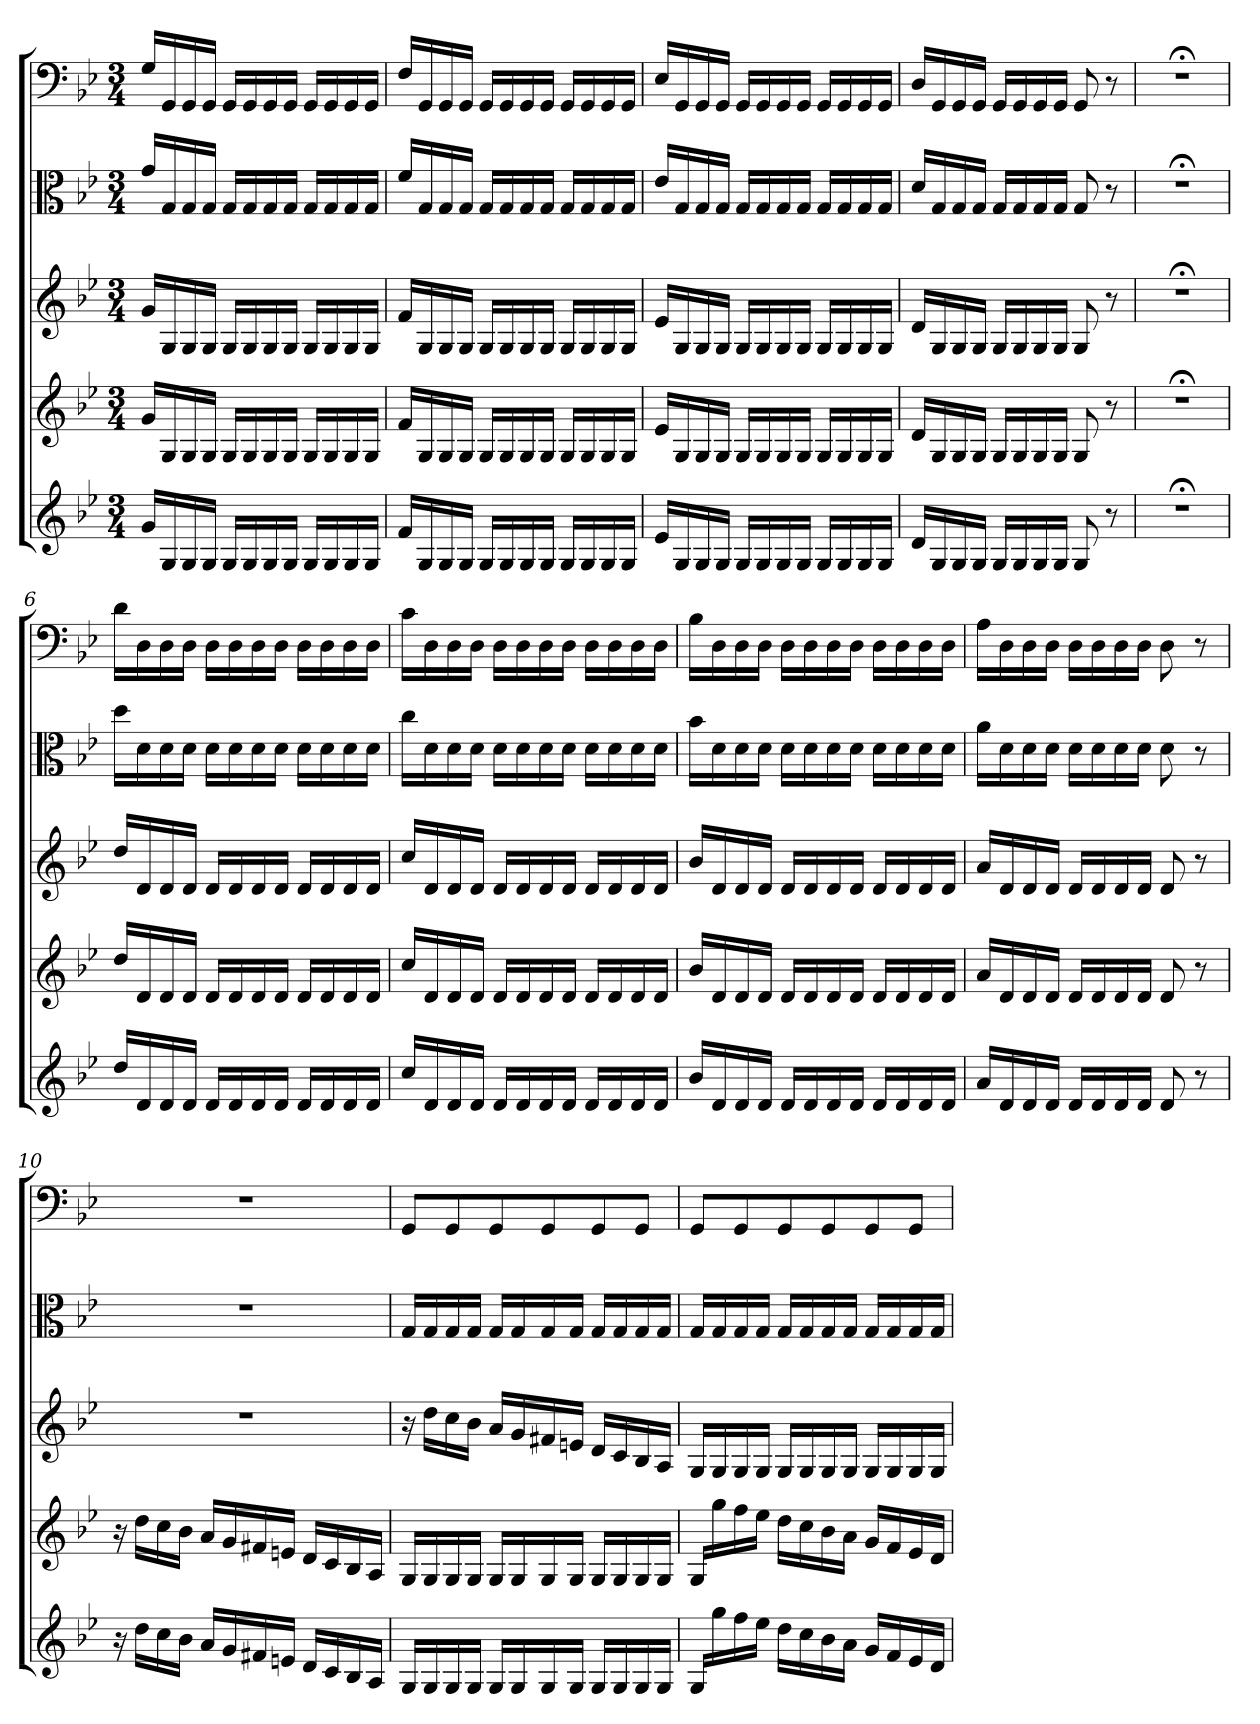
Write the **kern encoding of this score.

**kern	**kern	**kern	**kern	**kern
*part5	*part4	*part3	*part2	*part1
*staff5	*staff4	*staff3	*staff2	*staff1
*clefG2	*clefG2	*clefG2	*clefC3	*clefF4
*k[b-e-]	*k[b-e-]	*k[b-e-]	*k[b-e-]	*k[b-e-]
*g:	*g:	*g:	*g:	*g:
*M3/4	*M3/4	*M3/4	*M3/4	*M3/4
=1	=1	=1	=1	=1
16g/LL	16g/LL	16g/LL	16g/LL	16G/LL
16G/	16G/	16G/	16G/	16GG/
16G/	16G/	16G/	16G/	16GG/
16G/JJ	16G/JJ	16G/JJ	16G/JJ	16GG/JJ
16G/LL	16G/LL	16G/LL	16G/LL	16GG/LL
16G/	16G/	16G/	16G/	16GG/
16G/	16G/	16G/	16G/	16GG/
16G/JJ	16G/JJ	16G/JJ	16G/JJ	16GG/JJ
16G/LL	16G/LL	16G/LL	16G/LL	16GG/LL
16G/	16G/	16G/	16G/	16GG/
16G/	16G/	16G/	16G/	16GG/
16G/JJ	16G/JJ	16G/JJ	16G/JJ	16GG/JJ
=2	=2	=2	=2	=2
16f/LL	16f/LL	16f/LL	16f/LL	16F/LL
16G/	16G/	16G/	16G/	16GG/
16G/	16G/	16G/	16G/	16GG/
16G/JJ	16G/JJ	16G/JJ	16G/JJ	16GG/JJ
16G/LL	16G/LL	16G/LL	16G/LL	16GG/LL
16G/	16G/	16G/	16G/	16GG/
16G/	16G/	16G/	16G/	16GG/
16G/JJ	16G/JJ	16G/JJ	16G/JJ	16GG/JJ
16G/LL	16G/LL	16G/LL	16G/LL	16GG/LL
16G/	16G/	16G/	16G/	16GG/
16G/	16G/	16G/	16G/	16GG/
16G/JJ	16G/JJ	16G/JJ	16G/JJ	16GG/JJ
=3	=3	=3	=3	=3
16e-/LL	16e-/LL	16e-/LL	16e-/LL	16E-/LL
16G/	16G/	16G/	16G/	16GG/
16G/	16G/	16G/	16G/	16GG/
16G/JJ	16G/JJ	16G/JJ	16G/JJ	16GG/JJ
16G/LL	16G/LL	16G/LL	16G/LL	16GG/LL
16G/	16G/	16G/	16G/	16GG/
16G/	16G/	16G/	16G/	16GG/
16G/JJ	16G/JJ	16G/JJ	16G/JJ	16GG/JJ
16G/LL	16G/LL	16G/LL	16G/LL	16GG/LL
16G/	16G/	16G/	16G/	16GG/
16G/	16G/	16G/	16G/	16GG/
16G/JJ	16G/JJ	16G/JJ	16G/JJ	16GG/JJ
=4	=4	=4	=4	=4
16d/LL	16d/LL	16d/LL	16d/LL	16D/LL
16G/	16G/	16G/	16G/	16GG/
16G/	16G/	16G/	16G/	16GG/
16G/JJ	16G/JJ	16G/JJ	16G/JJ	16GG/JJ
16G/LL	16G/LL	16G/LL	16G/LL	16GG/LL
16G/	16G/	16G/	16G/	16GG/
16G/	16G/	16G/	16G/	16GG/
16G/JJ	16G/JJ	16G/JJ	16G/JJ	16GG/JJ
8G/	8G/	8G/	8G/	8GG/
8r	8r	8r	8r	8r
=5	=5	=5	=5	=5
2.r;<	2.r;<	2.r;<	2.r;<	2.r;<
=6	=6	=6	=6	=6
16dd/LL	16dd/LL	16dd/LL	16dd\LL	16d\LL
16d/	16d/	16d/	16d\	16D\
16d/	16d/	16d/	16d\	16D\
16d/JJ	16d/JJ	16d/JJ	16d\JJ	16D\JJ
16d/LL	16d/LL	16d/LL	16d\LL	16D\LL
16d/	16d/	16d/	16d\	16D\
16d/	16d/	16d/	16d\	16D\
16d/JJ	16d/JJ	16d/JJ	16d\JJ	16D\JJ
16d/LL	16d/LL	16d/LL	16d\LL	16D\LL
16d/	16d/	16d/	16d\	16D\
16d/	16d/	16d/	16d\	16D\
16d/JJ	16d/JJ	16d/JJ	16d\JJ	16D\JJ
=7	=7	=7	=7	=7
16cc/LL	16cc/LL	16cc/LL	16cc\LL	16c\LL
16d/	16d/	16d/	16d\	16D\
16d/	16d/	16d/	16d\	16D\
16d/JJ	16d/JJ	16d/JJ	16d\JJ	16D\JJ
16d/LL	16d/LL	16d/LL	16d\LL	16D\LL
16d/	16d/	16d/	16d\	16D\
16d/	16d/	16d/	16d\	16D\
16d/JJ	16d/JJ	16d/JJ	16d\JJ	16D\JJ
16d/LL	16d/LL	16d/LL	16d\LL	16D\LL
16d/	16d/	16d/	16d\	16D\
16d/	16d/	16d/	16d\	16D\
16d/JJ	16d/JJ	16d/JJ	16d\JJ	16D\JJ
=8	=8	=8	=8	=8
16b-/LL	16b-/LL	16b-/LL	16b-\LL	16B-\LL
16d/	16d/	16d/	16d\	16D\
16d/	16d/	16d/	16d\	16D\
16d/JJ	16d/JJ	16d/JJ	16d\JJ	16D\JJ
16d/LL	16d/LL	16d/LL	16d\LL	16D\LL
16d/	16d/	16d/	16d\	16D\
16d/	16d/	16d/	16d\	16D\
16d/JJ	16d/JJ	16d/JJ	16d\JJ	16D\JJ
16d/LL	16d/LL	16d/LL	16d\LL	16D\LL
16d/	16d/	16d/	16d\	16D\
16d/	16d/	16d/	16d\	16D\
16d/JJ	16d/JJ	16d/JJ	16d\JJ	16D\JJ
=9	=9	=9	=9	=9
16a/LL	16a/LL	16a/LL	16a\LL	16A\LL
16d/	16d/	16d/	16d\	16D\
16d/	16d/	16d/	16d\	16D\
16d/JJ	16d/JJ	16d/JJ	16d\JJ	16D\JJ
16d/LL	16d/LL	16d/LL	16d\LL	16D\LL
16d/	16d/	16d/	16d\	16D\
16d/	16d/	16d/	16d\	16D\
16d/JJ	16d/JJ	16d/JJ	16d\JJ	16D\JJ
8d/	8d/	8d/	8d\	8D\
8r	8r	8r	8r	8r
=10	=10	=10	=10	=10
16r	16r	2.r	2.r	2.r
16dd\LL	16dd\LL	.	.	.
16cc\	16cc\	.	.	.
16b-\JJ	16b-\JJ	.	.	.
16a/LL	16a/LL	.	.	.
16g/	16g/	.	.	.
16f#X/	16f#X/	.	.	.
16en/JJ	16en/JJ	.	.	.
16d/LL	16d/LL	.	.	.
16c/	16c/	.	.	.
16B-/	16B-/	.	.	.
16A/JJ	16A/JJ	.	.	.
=11	=11	=11	=11	=11
16G/LL	16G/LL	16r	16G/LL	8GG/L
16G/	16G/	16dd\LL	16G/	.
16G/	16G/	16cc\	16G/	8GG/
16G/JJ	16G/JJ	16b-\JJ	16G/JJ	.
16G/LL	16G/LL	16a/LL	16G/LL	8GG/
16G/	16G/	16g/	16G/	.
16G/	16G/	16f#X/	16G/	8GG/
16G/JJ	16G/JJ	16en/JJ	16G/JJ	.
16G/LL	16G/LL	16d/LL	16G/LL	8GG/
16G/	16G/	16c/	16G/	.
16G/	16G/	16B-/	16G/	8GG/J
16G/JJ	16G/JJ	16A/JJ	16G/JJ	.
=12	=12	=12	=12	=12
16G/LL	16G/LL	16G/LL	16G/LL	8GG/L
16gg\	16gg\	16G/	16G/	.
16ff\	16ff\	16G/	16G/	8GG/
16ee-\JJ	16ee-\JJ	16G/JJ	16G/JJ	.
16dd\LL	16dd\LL	16G/LL	16G/LL	8GG/
16cc\	16cc\	16G/	16G/	.
16b-\	16b-\	16G/	16G/	8GG/
16a\JJ	16a\JJ	16G/JJ	16G/JJ	.
16g/LL	16g/LL	16G/LL	16G/LL	8GG/
16f/	16f/	16G/	16G/	.
16e-/	16e-/	16G/	16G/	8GG/J
16d/JJ	16d/JJ	16G/JJ	16G/JJ	.
=	=	=	=	=
*-	*-	*-	*-	*-
